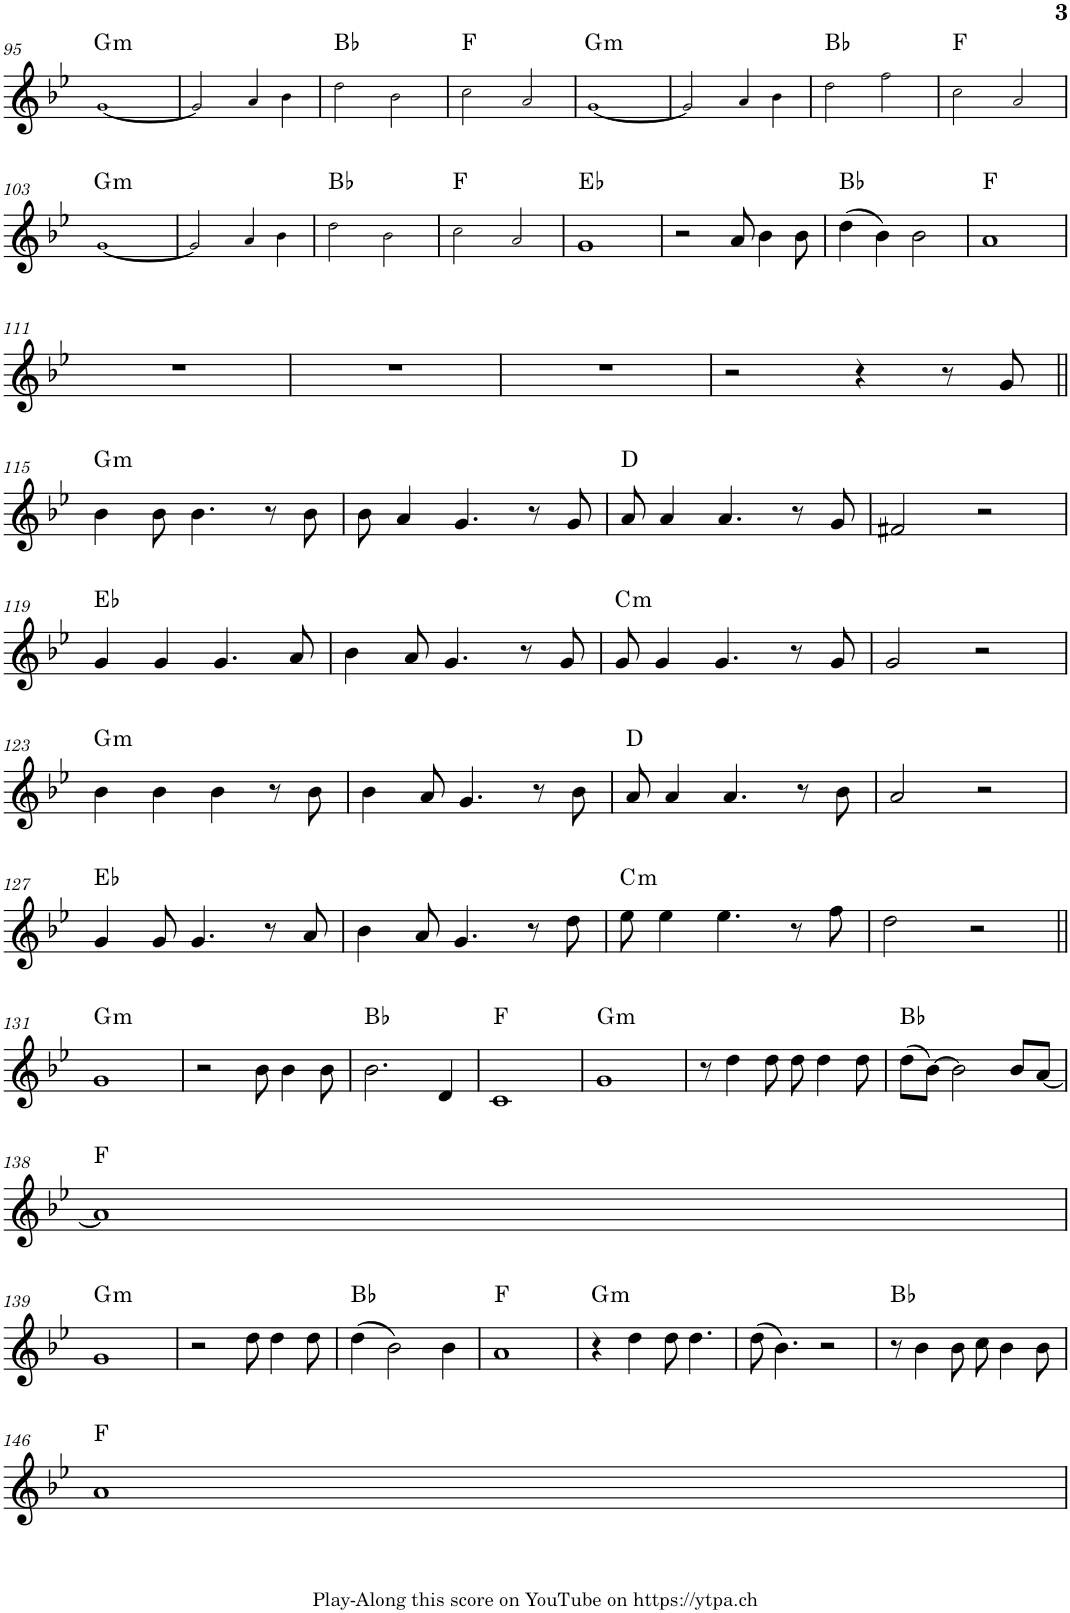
**kern	**harte
*part1	*part1
*staff1	*
*I"Piano	*
*I'Pno.	*
!!LO:PB:g=z
*clefG2	*
*k[b-e-]	*
*M4/4	*
=95	=95
!	!LO:H:kt=m
[1g!	G:min
=96	=96
2g!/]	.
4a!/	.
4b-!\	.
=97	=97
2dd!\	Bb:maj
2b-!\	.
=98	=98
2cc!\	F:maj
2a!/	.
=99	=99
!	!LO:H:kt=m
[1g!	G:min
=100	=100
2g!/]	.
4a!/	.
4b-!\	.
=101	=101
2dd!\	Bb:maj
2ff!\	.
=102	=102
2cc!\	F:maj
2a!/	.
!!LO:LB:g=z
=103	=103
!	!LO:H:kt=m
[1g!	G:min
=104	=104
2g!/]	.
4a!/	.
4b-!\	.
=105	=105
2dd!\	Bb:maj
2b-!\	.
=106	=106
2cc!\	F:maj
2a!/	.
=107	=107
1g	Eb:maj
=108	=108
2r	.
8a/	.
4b-\	.
8b-\	.
=109	=109
(4dd\	Bb:maj
4b-\)	.
2b-\	.
=110	=110
1a	F:maj
!!LO:LB:g=z
=111	=111
1r	.
=112	=112
1r	.
=113	=113
1r	.
=114	=114
2r	.
4r	.
8r	.
8g/	.
!!LO:LB:g=z
=115||	=115||
!	!LO:H:kt=m
4b-\	G:min
8b-\	.
4.b-\	.
8r	.
8b-\	.
=116	=116
8b-\	.
4a/	.
4.g/	.
8r	.
8g/	.
=117	=117
8a/	D:maj
4a/	.
4.a/	.
8r	.
8g/	.
=118	=118
2f#X/	.
2r	.
!!LO:LB:g=z
=119	=119
4g/	Eb:maj
4g/	.
4.g/	.
8a/	.
=120	=120
4b-\	.
8a/	.
4.g/	.
8r	.
8g/	.
=121	=121
!	!LO:H:kt=m
8g/	C:min
4g/	.
4.g/	.
8r	.
8g/	.
=122	=122
2g/	.
2r	.
!!LO:LB:g=z
=123	=123
!	!LO:H:kt=m
4b-\	G:min
4b-\	.
4b-\	.
8r	.
8b-\	.
=124	=124
4b-\	.
8a/	.
4.g/	.
8r	.
8b-\	.
=125	=125
8a/	D:maj
4a/	.
4.a/	.
8r	.
8b-\	.
=126	=126
2a/	.
2r	.
!!LO:LB:g=z
=127	=127
4g/	Eb:maj
8g/	.
4.g/	.
8r	.
8a/	.
=128	=128
4b-\	.
8a/	.
4.g/	.
8r	.
8dd\	.
=129	=129
!	!LO:H:kt=m
8ee-\	C:min
4ee-\	.
4.ee-\	.
8r	.
8ff\	.
=130	=130
2dd\	.
2r	.
!!LO:LB:g=z
=131||	=131||
!	!LO:H:kt=m
1g	G:min
=132	=132
2r	.
8b-\	.
4b-\	.
8b-\	.
=133	=133
2.b-\	Bb:maj
4d/	.
=134	=134
1c	F:maj
=135	=135
!	!LO:H:kt=m
1g	G:min
=136	=136
8r	.
4dd\	.
8dd\	.
8dd\	.
4dd\	.
8dd\	.
=137	=137
(8dd\L	Bb:maj
[8b-\J)	.
2b-\]	.
8b-/L	.
[8a/J	.
!!LO:LB:g=z
=138	=138
1a]	F:maj
!!LO:LB:g=z
=139	=139
!	!LO:H:kt=m
1g	G:min
=140	=140
2r	.
8dd\	.
4dd\	.
8dd\	.
=141	=141
(4dd\	Bb:maj
2b-\)	.
4b-\	.
=142	=142
1a	F:maj
=143	=143
!	!LO:H:kt=m
4r	G:min
4dd\	.
8dd\	.
4.dd\	.
=144	=144
(8dd\	.
4.b-\)	.
2r	.
=145	=145
8r	Bb:maj
4b-\	.
8b-\	.
8cc\	.
4b-\	.
8b-\	.
!!LO:LB:g=z
=146	=146
1a	F:maj
=	=
*-	*-
